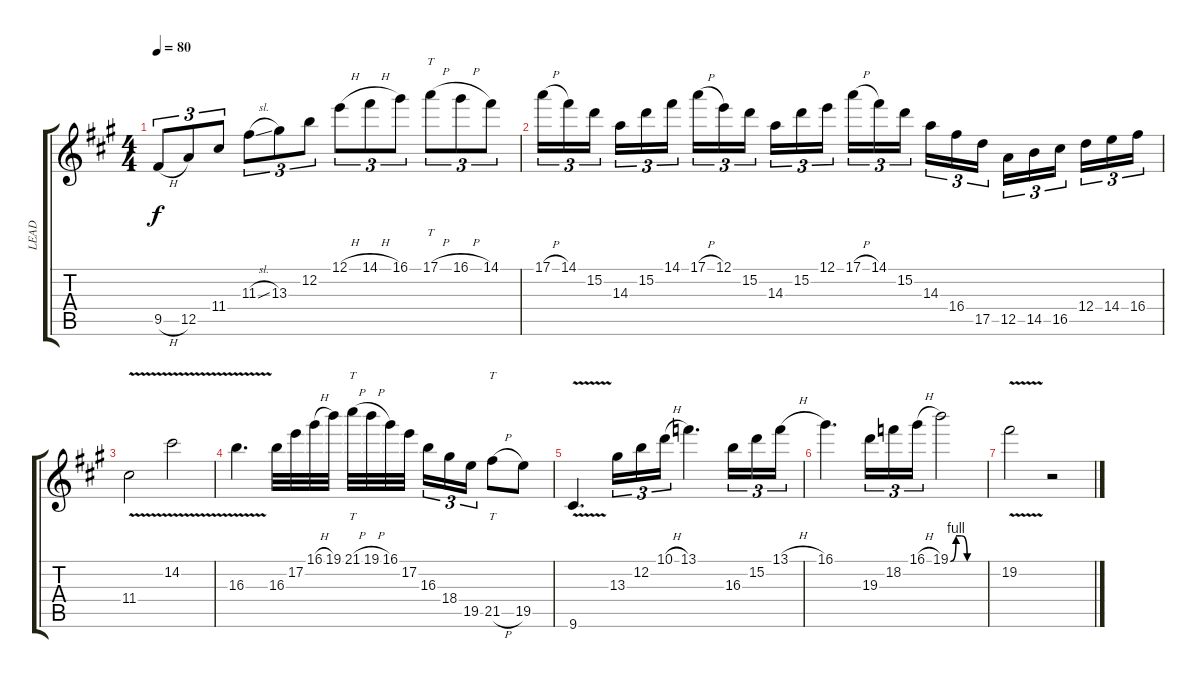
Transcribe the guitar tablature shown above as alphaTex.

\track ("LEAD" "LEAD") {instrument distortionguitar}
\staff {score tabs}
\tuning (E4 B3 G3 D3 A2 E2) {hide}
\ts (4 4)
\tempo 80
\clef g2
\ks f#minor
9.5{h}.8{tu (3 2) dy f instrument distortionguitar} 12.5.8{tu (3 2)} 11.4.8{tu (3 2)} 11.3{sl}.8{tu (3 2)} 13.3.8{tu (3 2)} 12.2.8{tu (3 2)} 12.1{h}.8{tu (3 2)} 14.1{h}.8{tu (3 2)} 16.1.8{tu (3 2)} 17.1{h}.8{tt tu (3 2)} 16.1{h}.8{tu (3 2)} 14.1.8{tu (3 2)} |
17.1{h}.16{tu (3 2)} 14.1.16{tu (3 2)} 15.2.16{tu (3 2) beam splitsecondary} 14.3.16{tu (3 2)} 15.2.16{tu (3 2)} 14.1.16{tu (3 2)} 17.1{h}.16{tu (3 2)} 12.1.16{tu (3 2)} 15.2.16{tu (3 2) beam splitsecondary} 14.3.16{tu (3 2)} 15.2.16{tu (3 2)} 12.1.16{tu (3 2)} 17.1{h}.16{tu (3 2)} 14.1.16{tu (3 2)} 15.2.16{tu (3 2) beam splitsecondary} 14.3.16{tu (3 2)} 16.4.16{tu (3 2)} 17.5.16{tu (3 2)} 12.5.16{tu (3 2)} 14.5.16{tu (3 2)} 16.5.16{tu (3 2) beam splitsecondary} 12.4.16{tu (3 2)} 14.4.16{tu (3 2)} 16.4.16{tu (3 2)} |
11.4{v}.2 14.2{v}.2 |
16.3{v}.4{d} 16.3.32 17.2.32 16.1{h}.32 19.1.32 21.1{h}.32{tt} 19.1{h}.32 16.1.32 17.2.32{beam splitsecondary} 16.3.16{tu (3 2)} 18.4.16{tu (3 2)} 19.5.16{tu (3 2)} 21.5{h}.8{tt} 19.5.8 |
9.6{v}.4{d} 13.3.16{tu (3 2)} 12.2.16{tu (3 2)} 10.1{h}.16{tu (3 2)} 13.1.4{d} 16.3.16{tu (3 2)} 15.2.16{tu (3 2)} 13.1{h}.16{tu (3 2)} |
16.1.4{d} 19.3.16{tu (3 2)} 18.2.16{tu (3 2)} 16.1{h}.16{tu (3 2)} 19.1{be (custom 0 0 10 4 20 4 30 0 60 0)}.2 |
19.2{v}.2 r.2
